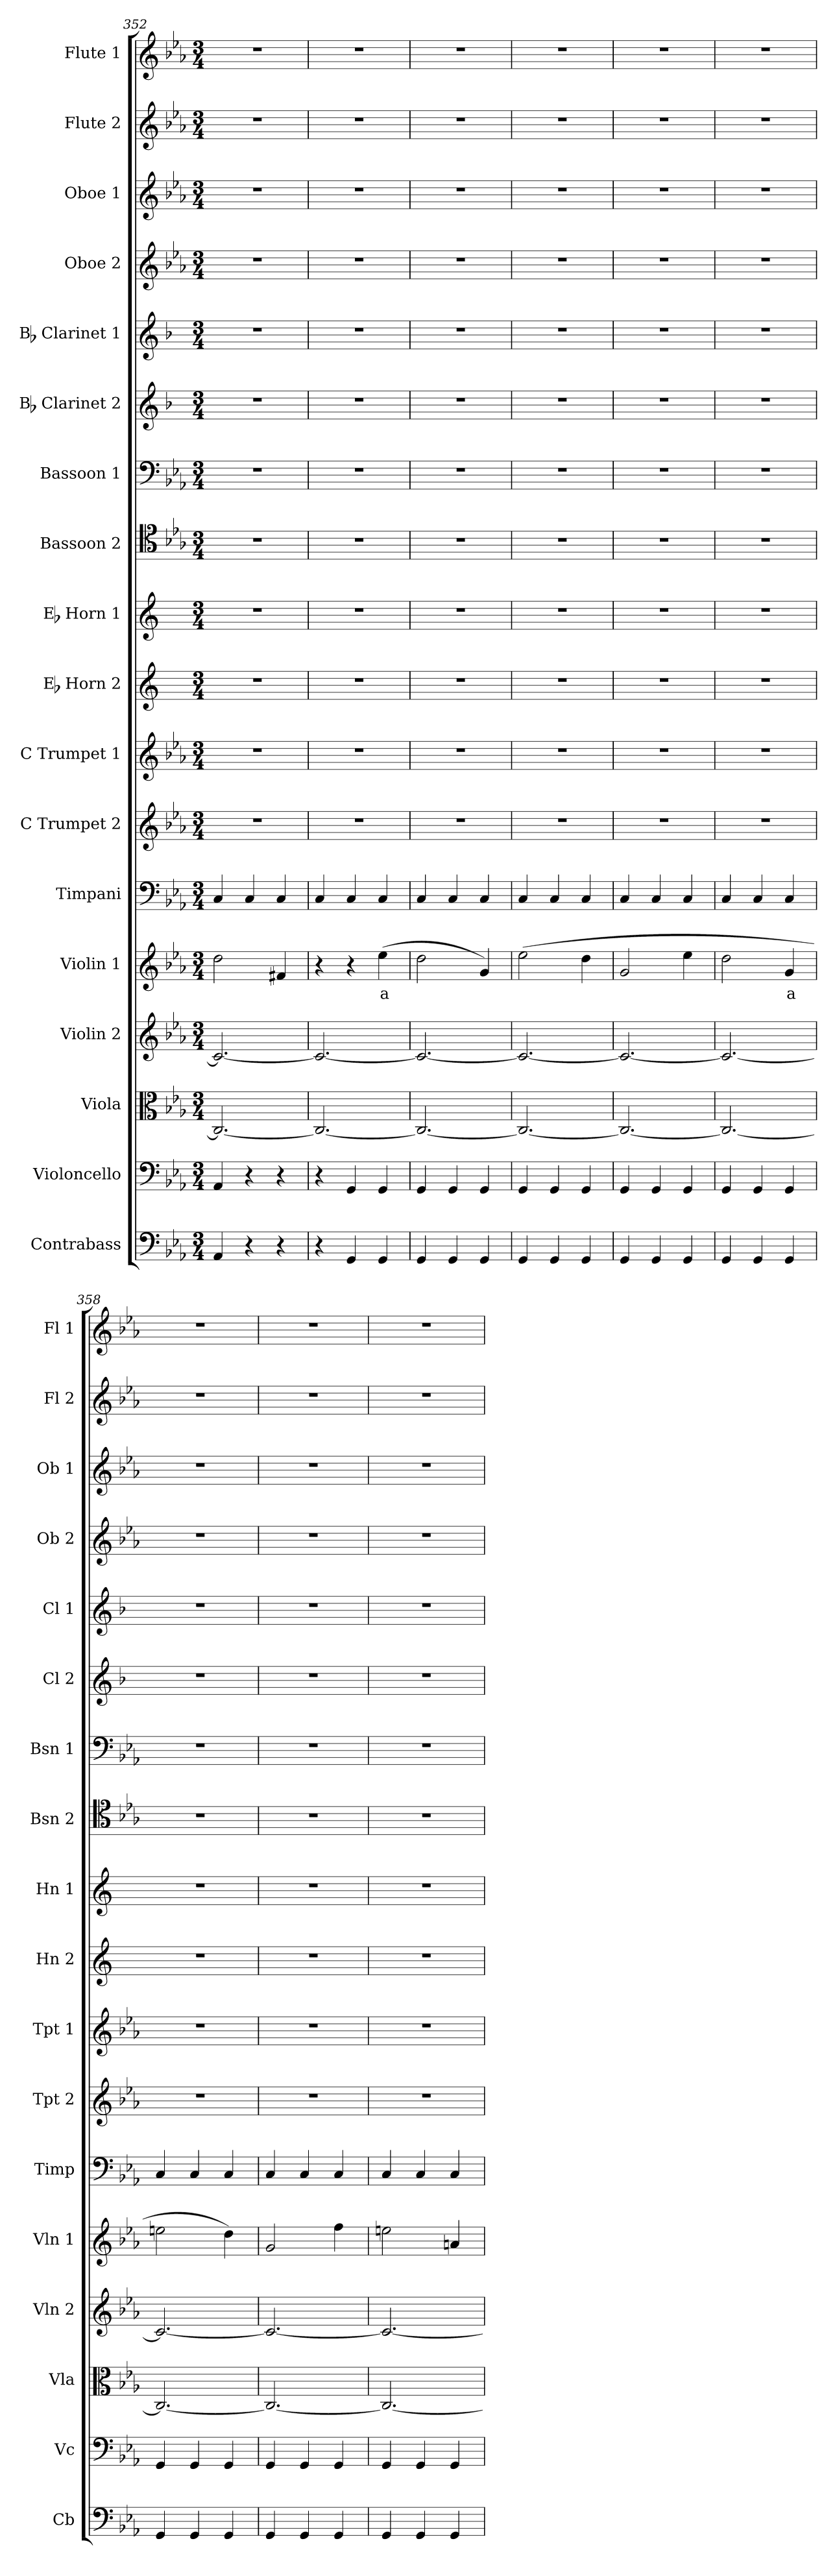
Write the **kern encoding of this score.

**kern	**kern	**kern	**kern	**kern	**text	**kern	**kern	**kern	**kern	**kern	**kern	**kern	**kern	**kern	**kern	**kern	**kern	**kern
*part18	*part17	*part16	*part15	*part14	*part14	*part13	*part12	*part11	*part10	*part9	*part8	*part7	*part6	*part5	*part4	*part3	*part2	*part1
*staff18	*staff17	*staff16	*staff15	*staff14	*staff14	*staff13	*staff12	*staff11	*staff10	*staff9	*staff8	*staff7	*staff6	*staff5	*staff4	*staff3	*staff2	*staff1
*I"Contrabass	*I"Violoncello	*I"Viola	*I"Violin 2	*I"Violin 1	*	*I"Timpani	*I"C Trumpet 2	*I"C Trumpet 1	*I"Eb Horn 2	*I"Eb Horn 1	*I"Bassoon 2	*I"Bassoon 1	*I"Bb Clarinet 2	*I"Bb Clarinet 1	*I"Oboe 2	*I"Oboe 1	*I"Flute 2	*I"Flute 1
*I'Cb	*I'Vc	*I'Vla	*I'Vln 2	*I'Vln 1	*	*I'Timp	*I'Tpt 2	*I'Tpt 1	*I'Hn 2	*I'Hn 1	*I'Bsn 2	*I'Bsn 1	*I'Cl 2	*I'Cl 1	*I'Ob 2	*I'Ob 1	*I'Fl 2	*I'Fl 1
*clefF4	*clefF4	*clefC3	*clefG2	*clefG2	*	*clefF4	*clefG2	*clefG2	*clefG2	*clefG2	*clefC4	*clefF4	*clefG2	*clefG2	*clefG2	*clefG2	*clefG2	*clefG2
*ITrd7c12	*	*	*	*	*	*	*	*	*ITrd5c9	*ITrd5c9	*	*	*ITrd1c2	*ITrd1c2	*	*	*	*
*k[b-e-a-]	*k[b-e-a-]	*k[b-e-a-]	*k[b-e-a-]	*k[b-e-a-]	*	*k[b-e-a-]	*k[b-e-a-]	*k[b-e-a-]	*k[b-e-a-]	*k[b-e-a-]	*k[b-e-a-]	*k[b-e-a-]	*k[b-e-a-]	*k[b-e-a-]	*k[b-e-a-]	*k[b-e-a-]	*k[b-e-a-]	*k[b-e-a-]
*M3/4	*M3/4	*M3/4	*M3/4	*M3/4	*	*M3/4	*M3/4	*M3/4	*M3/4	*M3/4	*M3/4	*M3/4	*M3/4	*M3/4	*M3/4	*M3/4	*M3/4	*M3/4
=352	=352	=352	=352	=352	=352	=352	=352	=352	=352	=352	=352	=352	=352	=352	=352	=352	=352	=352
4AAA-/	4AA-/	2.C/_	2.c/_	2dd\	.	4C/	2.r	2.r	2.r	2.r	2.r	2.r	2.r	2.r	2.r	2.r	2.r	2.r
4r	4r	.	.	.	.	4C/	.	.	.	.	.	.	.	.	.	.	.	.
4r	4r	.	.	4f#X/	.	4C/	.	.	.	.	.	.	.	.	.	.	.	.
=353	=353	=353	=353	=353	=353	=353	=353	=353	=353	=353	=353	=353	=353	=353	=353	=353	=353	=353
4r	4r	2.C/_	2.c/_	4r	.	4C/	2.r	2.r	2.r	2.r	2.r	2.r	2.r	2.r	2.r	2.r	2.r	2.r
4GGG/	4GG/	.	.	4r	.	4C/	.	.	.	.	.	.	.	.	.	.	.	.
!	!	!	!	!	!LO:LY:b:color=#FF0000	!	!	!	!	!	!	!	!	!	!	!	!	!
4GGG/	4GG/	.	.	(4ee-\	a	4C/	.	.	.	.	.	.	.	.	.	.	.	.
=354	=354	=354	=354	=354	=354	=354	=354	=354	=354	=354	=354	=354	=354	=354	=354	=354	=354	=354
4GGG/	4GG/	2.C/_	2.c/_	2dd\	.	4C/	2.r	2.r	2.r	2.r	2.r	2.r	2.r	2.r	2.r	2.r	2.r	2.r
4GGG/	4GG/	.	.	.	.	4C/	.	.	.	.	.	.	.	.	.	.	.	.
4GGG/	4GG/	.	.	4g/)	.	4C/	.	.	.	.	.	.	.	.	.	.	.	.
=355	=355	=355	=355	=355	=355	=355	=355	=355	=355	=355	=355	=355	=355	=355	=355	=355	=355	=355
4GGG/	4GG/	2.C/_	2.c/_	(2ee-\	.	4C/	2.r	2.r	2.r	2.r	2.r	2.r	2.r	2.r	2.r	2.r	2.r	2.r
4GGG/	4GG/	.	.	.	.	4C/	.	.	.	.	.	.	.	.	.	.	.	.
4GGG/	4GG/	.	.	4dd\	.	4C/	.	.	.	.	.	.	.	.	.	.	.	.
=356	=356	=356	=356	=356	=356	=356	=356	=356	=356	=356	=356	=356	=356	=356	=356	=356	=356	=356
4GGG/	4GG/	2.C/_	2.c/_	2g/	.	4C/	2.r	2.r	2.r	2.r	2.r	2.r	2.r	2.r	2.r	2.r	2.r	2.r
4GGG/	4GG/	.	.	.	.	4C/	.	.	.	.	.	.	.	.	.	.	.	.
4GGG/	4GG/	.	.	4ee-\	.	4C/	.	.	.	.	.	.	.	.	.	.	.	.
=357	=357	=357	=357	=357	=357	=357	=357	=357	=357	=357	=357	=357	=357	=357	=357	=357	=357	=357
4GGG/	4GG/	2.C/_	2.c/_	2dd\	.	4C/	2.r	2.r	2.r	2.r	2.r	2.r	2.r	2.r	2.r	2.r	2.r	2.r
4GGG/	4GG/	.	.	.	.	4C/	.	.	.	.	.	.	.	.	.	.	.	.
!	!	!	!	!	!LO:LY:b:color=#FF0000	!	!	!	!	!	!	!	!	!	!	!	!	!
4GGG/	4GG/	.	.	4g/	a	4C/	.	.	.	.	.	.	.	.	.	.	.	.
=358	=358	=358	=358	=358	=358	=358	=358	=358	=358	=358	=358	=358	=358	=358	=358	=358	=358	=358
4GGG/	4GG/	2.C/_	2.c/_	2een\	.	4C/	2.r	2.r	2.r	2.r	2.r	2.r	2.r	2.r	2.r	2.r	2.r	2.r
4GGG/	4GG/	.	.	.	.	4C/	.	.	.	.	.	.	.	.	.	.	.	.
4GGG/	4GG/	.	.	4dd\)	.	4C/	.	.	.	.	.	.	.	.	.	.	.	.
=359	=359	=359	=359	=359	=359	=359	=359	=359	=359	=359	=359	=359	=359	=359	=359	=359	=359	=359
4GGG/	4GG/	2.C/_	2.c/_	2g/	.	4C/	2.r	2.r	2.r	2.r	2.r	2.r	2.r	2.r	2.r	2.r	2.r	2.r
4GGG/	4GG/	.	.	.	.	4C/	.	.	.	.	.	.	.	.	.	.	.	.
4GGG/	4GG/	.	.	4ff\	.	4C/	.	.	.	.	.	.	.	.	.	.	.	.
=360	=360	=360	=360	=360	=360	=360	=360	=360	=360	=360	=360	=360	=360	=360	=360	=360	=360	=360
4GGG/	4GG/	2.C/_	2.c/_	2een\	.	4C/	2.r	2.r	2.r	2.r	2.r	2.r	2.r	2.r	2.r	2.r	2.r	2.r
4GGG/	4GG/	.	.	.	.	4C/	.	.	.	.	.	.	.	.	.	.	.	.
4GGG/	4GG/	.	.	4an/	.	4C/	.	.	.	.	.	.	.	.	.	.	.	.
=	=	=	=	=	=	=	=	=	=	=	=	=	=	=	=	=	=	=
*-	*-	*-	*-	*-	*-	*-	*-	*-	*-	*-	*-	*-	*-	*-	*-	*-	*-	*-
